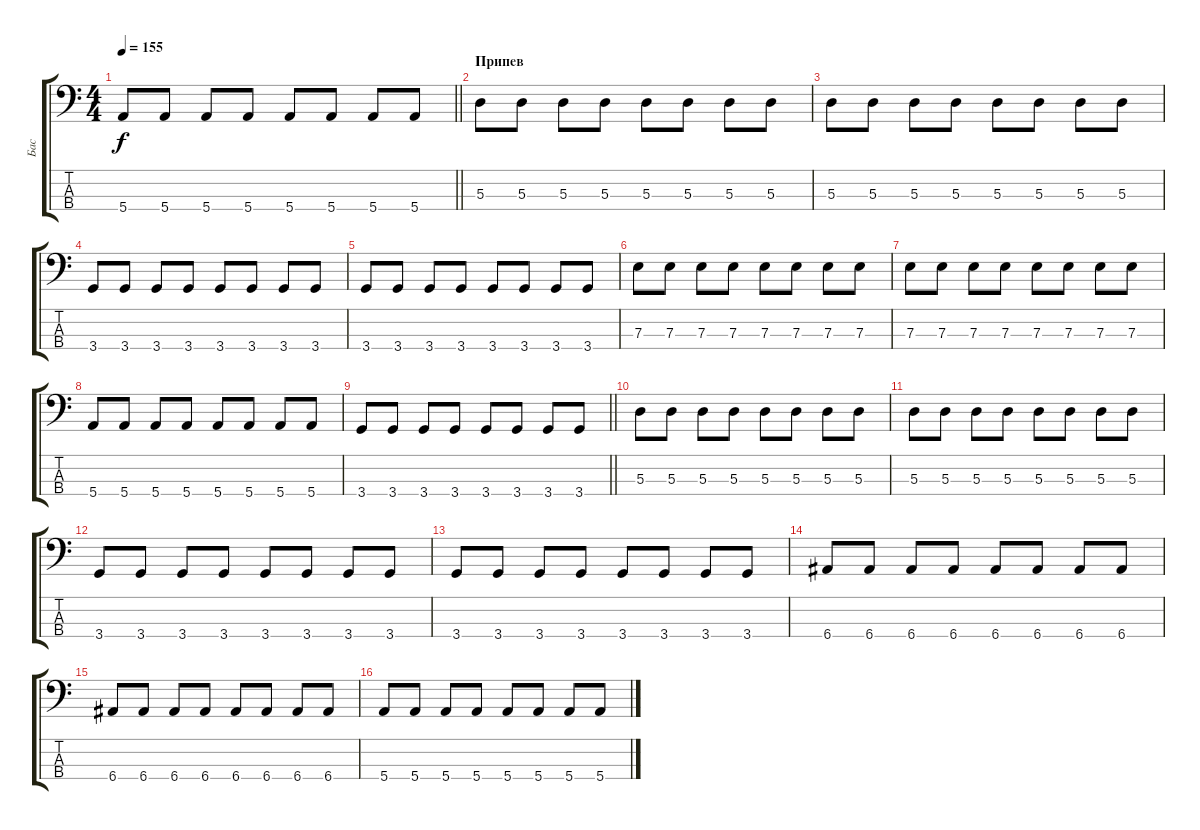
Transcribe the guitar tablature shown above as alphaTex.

\track ("Бас" "Бас") {instrument electricbassfinger}
\staff {score tabs}
\tuning (G2 D2 A1 E1) {hide}
\ts (4 4)
\tempo 155
\clef f4
\barLineRight lightlight
\ks c
5.4.8{dy f} 5.4.8 5.4.8 5.4.8 5.4.8 5.4.8 5.4.8 5.4.8 |
\section ("" "Припев")
5.3.8 5.3.8 5.3.8 5.3.8 5.3.8 5.3.8 5.3.8 5.3.8 |
5.3.8 5.3.8 5.3.8 5.3.8 5.3.8 5.3.8 5.3.8 5.3.8 |
3.4.8 3.4.8 3.4.8 3.4.8 3.4.8 3.4.8 3.4.8 3.4.8 |
3.4.8 3.4.8 3.4.8 3.4.8 3.4.8 3.4.8 3.4.8 3.4.8 |
7.3.8 7.3.8 7.3.8 7.3.8 7.3.8 7.3.8 7.3.8 7.3.8 |
7.3.8 7.3.8 7.3.8 7.3.8 7.3.8 7.3.8 7.3.8 7.3.8 |
5.4.8 5.4.8 5.4.8 5.4.8 5.4.8 5.4.8 5.4.8 5.4.8 |
\barLineRight lightlight
3.4.8 3.4.8 3.4.8 3.4.8 3.4.8 3.4.8 3.4.8 3.4.8 |
\section ("" " ")
5.3.8 5.3.8 5.3.8 5.3.8 5.3.8 5.3.8 5.3.8 5.3.8 |
5.3.8 5.3.8 5.3.8 5.3.8 5.3.8 5.3.8 5.3.8 5.3.8 |
3.4.8 3.4.8 3.4.8 3.4.8 3.4.8 3.4.8 3.4.8 3.4.8 |
3.4.8 3.4.8 3.4.8 3.4.8 3.4.8 3.4.8 3.4.8 3.4.8 |
6.4.8 6.4.8 6.4.8 6.4.8 6.4.8 6.4.8 6.4.8 6.4.8 |
6.4.8 6.4.8 6.4.8 6.4.8 6.4.8 6.4.8 6.4.8 6.4.8 |
5.4.8 5.4.8 5.4.8 5.4.8 5.4.8 5.4.8 5.4.8 5.4.8
